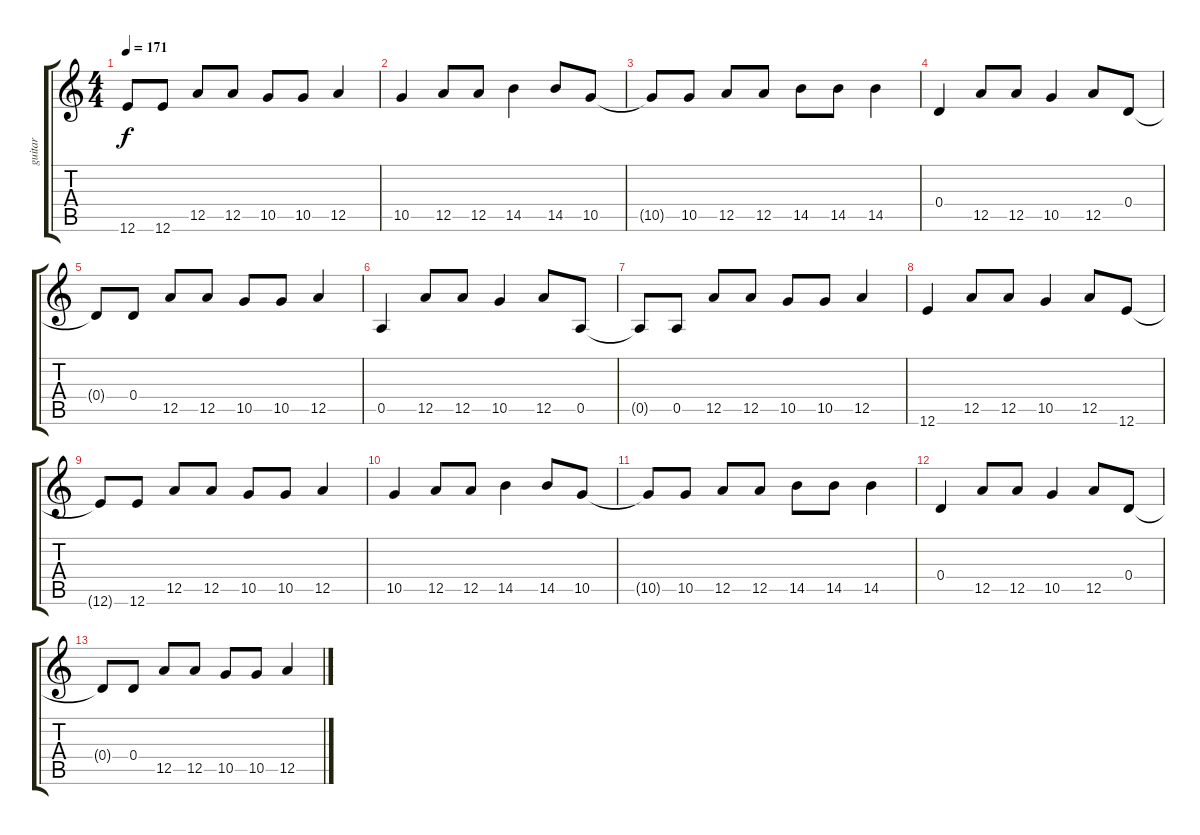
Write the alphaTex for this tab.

\track ("guitar " "guitar ") {instrument electricguitarjazz}
\staff {score tabs}
\tuning (E4 B3 G3 D3 A2 E2) {hide}
\ts (4 4)
\tempo 171
\clef g2
\ks c
12.6{t}.8{dy f} 12.6.8 12.5.8 12.5.8 10.5.8 10.5.8 12.5.4 |
10.5.4 12.5.8 12.5.8 14.5.4 14.5.8 10.5.8 |
10.5{t}.8 10.5.8 12.5.8 12.5.8 14.5.8 14.5.8 14.5.4 |
0.4.4 12.5.8 12.5.8 10.5.4 12.5.8 0.4.8 |
0.4{t}.8 0.4.8 12.5.8 12.5.8 10.5.8 10.5.8 12.5.4 |
0.5.4 12.5.8 12.5.8 10.5.4 12.5.8 0.5.8 |
0.5{t}.8 0.5.8 12.5.8 12.5.8 10.5.8 10.5.8 12.5.4 |
12.6.4 12.5.8 12.5.8 10.5.4 12.5.8 12.6.8 |
12.6{t}.8 12.6.8 12.5.8 12.5.8 10.5.8 10.5.8 12.5.4 |
10.5.4 12.5.8 12.5.8 14.5.4 14.5.8 10.5.8 |
10.5{t}.8 10.5.8 12.5.8 12.5.8 14.5.8 14.5.8 14.5.4 |
0.4.4 12.5.8 12.5.8 10.5.4 12.5.8 0.4.8 |
0.4{t}.8 0.4.8 12.5.8 12.5.8 10.5.8 10.5.8 12.5.4
